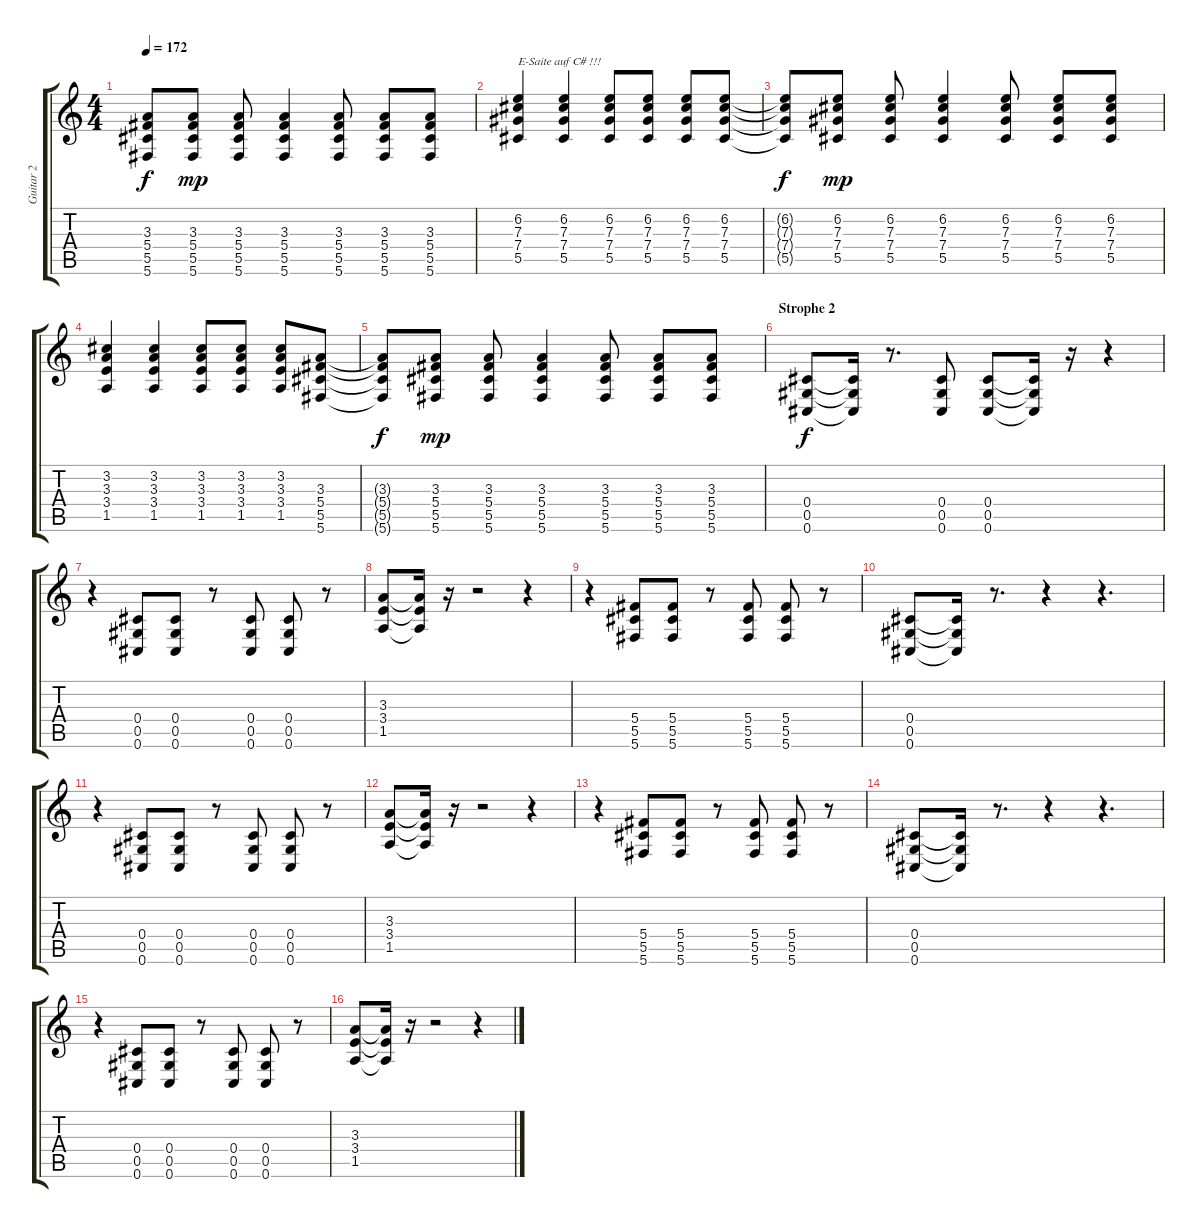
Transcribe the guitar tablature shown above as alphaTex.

\track ("Guitar 2" "Guitar 2") {instrument overdrivenguitar}
\staff {score tabs}
\tuning (Eb4 Bb3 Gb3 Db3 Ab2 Db2) {hide}
\ts (4 4)
\tempo 172
\clef g2
\ks c
(3.3{t} 5.4{t} 5.5{t} 5.6{t}).8{dy f} (3.3 5.4 5.5 5.6).8{dy mp} (3.3 5.4 5.5 5.6).8 (3.3 5.4 5.5 5.6).4 (3.3 5.4 5.5 5.6).8 (3.3 5.4 5.5 5.6).8 (3.3 5.4 5.5 5.6).8 |
(6.2 7.3 7.4 5.5).4{txt "E-Saite auf C# !!!"} (6.2 7.3 7.4 5.5).4 (6.2 7.3 7.4 5.5).8 (6.2 7.3 7.4 5.5).8 (6.2 7.3 7.4 5.5).8 (6.2 7.3 7.4 5.5).8 |
(6.2{t} 7.3{t} 7.4{t} 5.5{t}).8{dy f} (6.2 7.3 7.4 5.5).8{dy mp} (6.2 7.3 7.4 5.5).8 (6.2 7.3 7.4 5.5).4 (6.2 7.3 7.4 5.5).8 (6.2 7.3 7.4 5.5).8 (6.2 7.3 7.4 5.5).8 |
(3.2 3.3 3.4 1.5).4 (3.2 3.3 3.4 1.5).4 (3.2 3.3 3.4 1.5).8 (3.2 3.3 3.4 1.5).8 (3.2 3.3 3.4 1.5).8 (3.3 5.4 5.5 5.6).8 |
(3.3{t} 5.4{t} 5.5{t} 5.6{t}).8{dy f} (3.3 5.4 5.5 5.6).8{dy mp} (3.3 5.4 5.5 5.6).8 (3.3 5.4 5.5 5.6).4 (3.3 5.4 5.5 5.6).8 (3.3 5.4 5.5 5.6).8 (3.3 5.4 5.5 5.6).8 |
\section ("" "Strophe 2")
(0.4 0.5 0.6).8{dy f} (0.4{t} 0.5{t} 0.6{t}).16 r.8{d} (0.4 0.5 0.6).8 (0.4 0.5 0.6).8 (0.4{t} 0.5{t} 0.6{t}).16 r.16 r.4 |
r.4 (0.4 0.5 0.6).8 (0.4 0.5 0.6).8 r.8 (0.4 0.5 0.6).8 (0.4 0.5 0.6).8 r.8 |
(3.3 3.4 1.5).8 (3.3{t} 3.4{t} 1.5{t}).16 r.16 r.2 r.4 |
r.4 (5.4 5.5 5.6).8 (5.4 5.5 5.6).8 r.8 (5.4 5.5 5.6).8 (5.4 5.5 5.6).8 r.8 |
(0.4 0.5 0.6).8 (0.4{t} 0.5{t} 0.6{t}).16 r.8{d} r.4 r.4{d} |
r.4 (0.4 0.5 0.6).8 (0.4 0.5 0.6).8 r.8 (0.4 0.5 0.6).8 (0.4 0.5 0.6).8 r.8 |
(3.3 3.4 1.5).8 (3.3{t} 3.4{t} 1.5{t}).16 r.16 r.2 r.4 |
r.4 (5.4 5.5 5.6).8 (5.4 5.5 5.6).8 r.8 (5.4 5.5 5.6).8 (5.4 5.5 5.6).8 r.8 |
(0.4 0.5 0.6).8 (0.4{t} 0.5{t} 0.6{t}).16 r.8{d} r.4 r.4{d} |
r.4 (0.4 0.5 0.6).8 (0.4 0.5 0.6).8 r.8 (0.4 0.5 0.6).8 (0.4 0.5 0.6).8 r.8 |
(3.3 3.4 1.5).8 (3.3{t} 3.4{t} 1.5{t}).16 r.16 r.2 r.4
